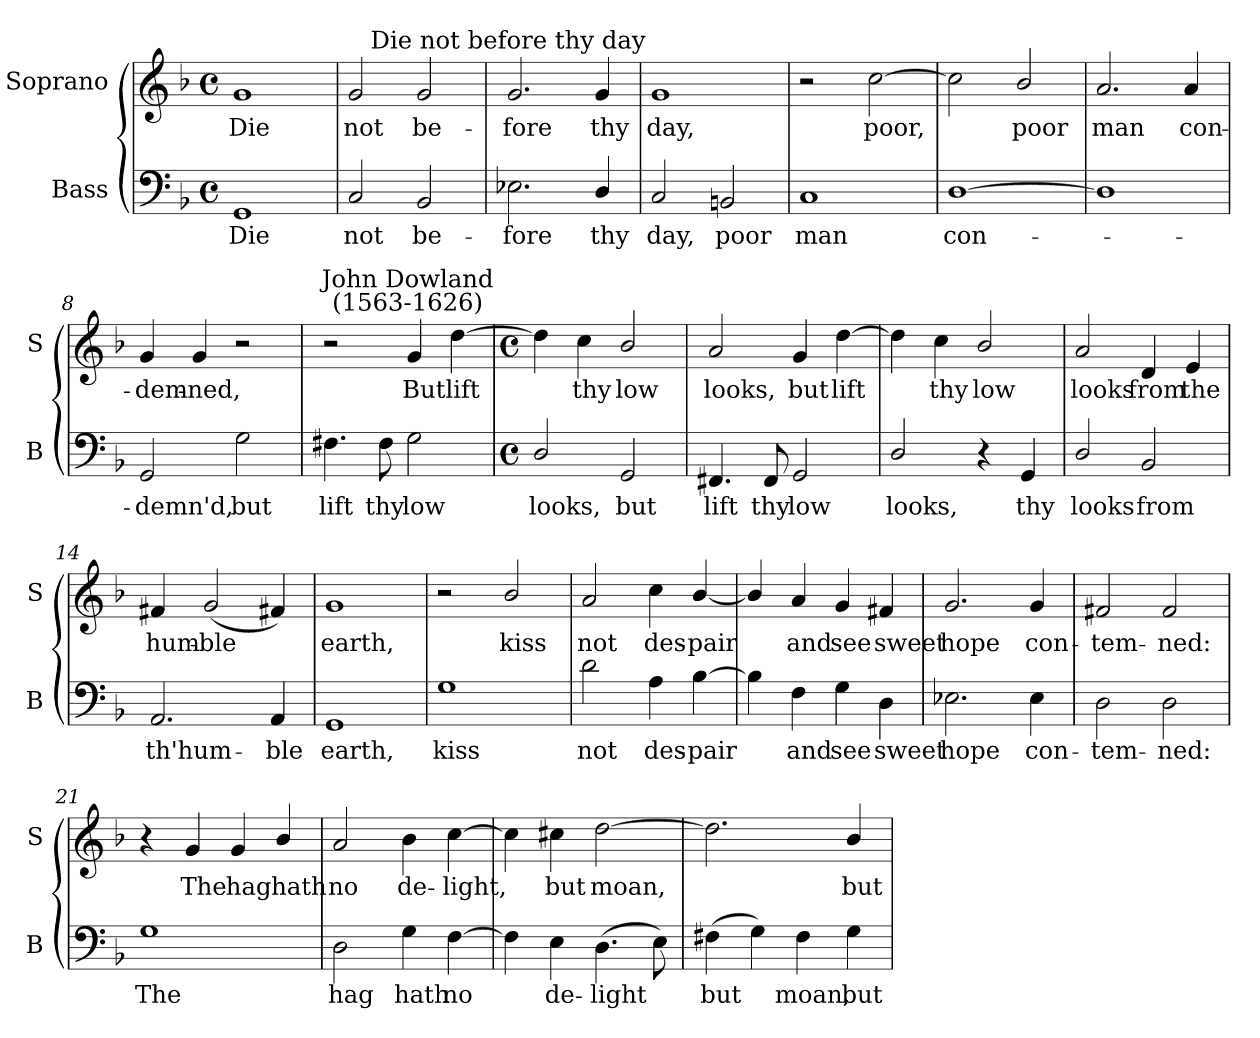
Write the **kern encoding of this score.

**kern	**text	**kern	**text
*part2	*part2	*part1	*part1
*staff2	*staff2	*staff1	*staff1
*I"Bass	*	*I"Soprano	*
*I'B	*	*I'S	*
*clefF4	*	*clefG2	*
*k[b-]	*	*k[b-]	*
*F:	*	*F:	*
*M4/4	*	*M4/4	*
*met(c)	*	*met(c)	*
=1	=1	=1	=1
!	!LO:LY:b	!	!LO:LY:b
1GG	Die	1g	Die
=2	=2	=2	=2
!	!LO:LY:b	!	!LO:LY:b
2C	not	2g	not
!	!LO:LY:b	!	!LO:LY:b
2BB-	be-	2g	be-
=3	=3	=3	=3
!	!	!LO:TX:a:cj:t=Die not before thy day	!
!	!LO:LY:b	!	!LO:LY:b
2.E-X	-fore	2.g	-fore
!	!LO:LY:b	!	!LO:LY:b
4D/	thy	4g	thy
=4	=4	=4	=4
!	!LO:LY:b	!	!LO:LY:b
2C	day,	1g	day,
!	!LO:LY:b	!	!
2BBn	poor	.	.
=5	=5	=5	=5
!	!LO:LY:b	!	!
1C	man	2r	.
!	!	!	!LO:LY:b
.	.	[2cc	poor,
=6	=6	=6	=6
!	!LO:LY:b	!	!
[1D	con-	2cc]	.
!	!	!	!LO:LY:b
.	.	2b-/	poor
=7	=7	=7	=7
!	!	!	!LO:LY:b
1D]	.	2.a	man
!	!	!	!LO:LY:b
.	.	4a	con-
=8	=8	=8	=8
!	!LO:LY:b	!	!LO:LY:b
2GG	demn'd,	4g	-dem-
!	!	!	!LO:LY:b
.	.	4g	-ned,
!	!LO:LY:b	!	!
2G	but	2r	.
=9	=9	=9	=9
!	!LO:LY:b	!	!
4.F#X	lift	2r	.
!	!LO:LY:b	!	!
8F#	thy	.	.
!	!	!LO:TX:a:cj:t=John Dowland\n(1563-1626)	!
!	!LO:LY:b	!	!LO:LY:b
2G	low	4g	But
!	!	!	!LO:LY:b
.	.	[4dd	lift
!!LO:LB:g=z
=10	=10	=10	=10
*M4/4	*	*M4/4	*
*met(c)	*	*met(c)	*
!	!LO:LY:b	!	!
2D/	looks,	4dd]	.
!	!	!	!LO:LY:b
.	.	4cc	thy
!	!LO:LY:b	!	!LO:LY:b
2GG	but	2b-/	low
=11	=11	=11	=11
!	!LO:LY:b	!	!LO:LY:b
4.FF#X	lift	2a	looks,
!	!LO:LY:b	!	!
8FF#	thy	.	.
!	!LO:LY:b	!	!LO:LY:b
2GG	low	4g	but
!	!	!	!LO:LY:b
.	.	[4dd	lift
=12	=12	=12	=12
!	!LO:LY:b	!	!
2D/	looks,	4dd]	.
!	!	!	!LO:LY:b
.	.	4cc	thy
!	!	!	!LO:LY:b
4r	.	2b-/	low
!	!LO:LY:b	!	!
4GG	thy	.	.
=13	=13	=13	=13
!	!LO:LY:b	!	!LO:LY:b
2D/	looks	2a	looks
!	!LO:LY:b	!	!LO:LY:b
2BB-	from	4d	from
!	!	!	!LO:LY:b
.	.	4e	the
=14	=14	=14	=14
!	!LO:LY:b	!	!LO:LY:b
2.AA	th'hum-	4f#X	hum-
!	!	!	!LO:LY:b
.	.	(<2g	-ble
!	!LO:LY:b	!	!
4AA	-ble	4f#X)	.
=15	=15	=15	=15
!	!LO:LY:b	!	!LO:LY:b
1GG	earth,	1g	earth,
=16	=16	=16	=16
!	!LO:LY:b	!	!
1G	kiss	2r	.
!	!	!	!LO:LY:b
.	.	2b-/	kiss
!!LO:LB:g=z
=17	=17	=17	=17
!	!LO:LY:b	!	!LO:LY:b
2d	not	2a	not
!	!LO:LY:b	!	!LO:LY:b
4A	des-	4cc	des-
!	!LO:LY:b	!	!LO:LY:b
[4B-	-pair	[4b-/	-pair
=18	=18	=18	=18
4B-]	.	4b-/]	.
!	!LO:LY:b	!	!LO:LY:b
4F	and	4a	and
!	!LO:LY:b	!	!LO:LY:b
4G	see	4g	see
!	!LO:LY:b	!	!LO:LY:b
4D	sweet	4f#X	sweet
=19	=19	=19	=19
!	!LO:LY:b	!	!LO:LY:b
2.E-X	hope	2.g	hope
!	!LO:LY:b	!	!LO:LY:b
4E-	con-	4g	con-
=20	=20	=20	=20
!	!LO:LY:b	!	!LO:LY:b
2D	-tem-	2f#X	-tem-
!	!LO:LY:b	!	!LO:LY:b
2D	-ned:	2f#	-ned:
=21	=21	=21	=21
!	!LO:LY:b	!	!
1G	The	4r	.
!	!	!	!LO:LY:b
.	.	4g	The
!	!	!	!LO:LY:b
.	.	4g	hag
!	!	!	!LO:LY:b
.	.	4b-/	hath
=22	=22	=22	=22
!	!LO:LY:b	!	!LO:LY:b
2D	hag	2a	no
!	!LO:LY:b	!	!LO:LY:b
4G	hath	4b-	de-
!	!LO:LY:b	!	!LO:LY:b
[4F	no	[4cc	-light,
=23	=23	=23	=23
4F]	.	4cc]	.
!	!LO:LY:b	!	!LO:LY:b
4E	de-	4cc#X	but
!	!LO:LY:b	!	!LO:LY:b
(>4.D	-light	[2dd	moan,
8E)	.	.	.
!!LO:LB:g=z
=24	=24	=24	=24
!	!LO:LY:b	!	!
(>4F#X	but	2.dd]	.
4G)	.	.	.
!	!LO:LY:b	!	!
4F#	moan,	.	.
!	!LO:LY:b	!	!LO:LY:b
4G	but	4b-/	but
=	=	=	=
*-	*-	*-	*-
